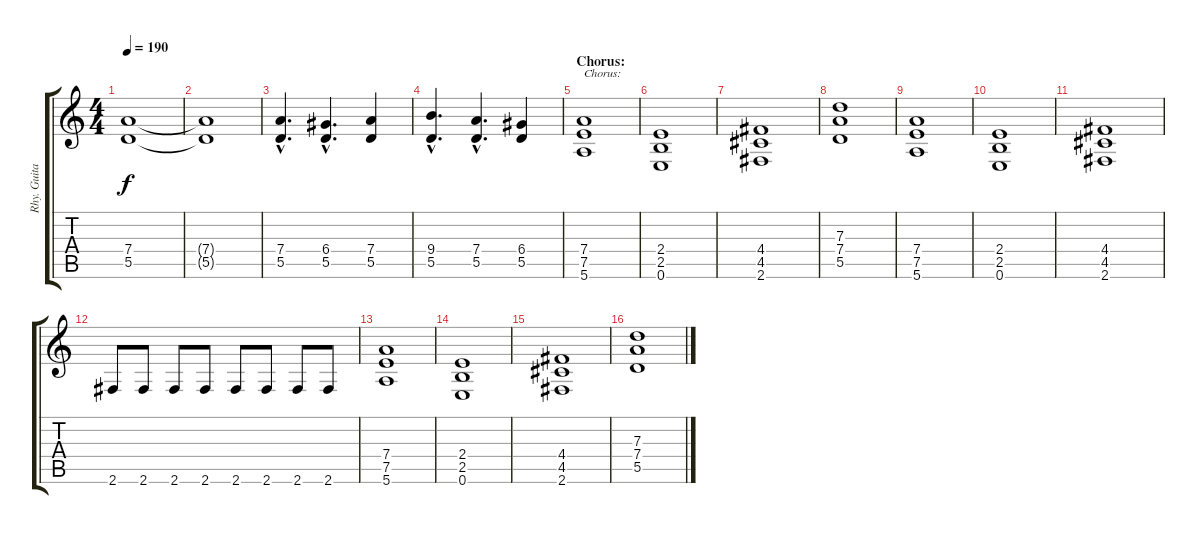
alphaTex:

\track ("Rhy. Guitar 2" "Rhy. Guita") {instrument distortionguitar}
\staff {score tabs}
\tuning (E4 B3 G3 D3 A2 E2) {hide}
\ts (4 4)
\tempo 190
\clef g2
\ks c
(7.4 5.5).1{dy f} |
(7.4{t} 5.5{t}).1 |
(7.4{hac} 5.5{hac}).4{d} (6.4{hac} 5.5{hac}).4{d} (7.4 5.5).4 |
(9.4{hac} 5.5{hac}).4{d} (7.4{hac} 5.5{hac}).4{d} (6.4 5.5).4 |
\section ("" "Chorus:")
(7.4 7.5 5.6).1{txt "Chorus:"} |
(2.4 2.5 0.6).1 |
(4.4 4.5 2.6).1 |
(7.3 7.4 5.5).1 |
(7.4 7.5 5.6).1 |
(2.4 2.5 0.6).1 |
(4.4 4.5 2.6).1 |
2.6.8 2.6.8 2.6.8 2.6.8 2.6.8 2.6.8 2.6.8 2.6.8 |
(7.4 7.5 5.6).1 |
(2.4 2.5 0.6).1 |
(4.4 4.5 2.6).1 |
(7.3 7.4 5.5).1
